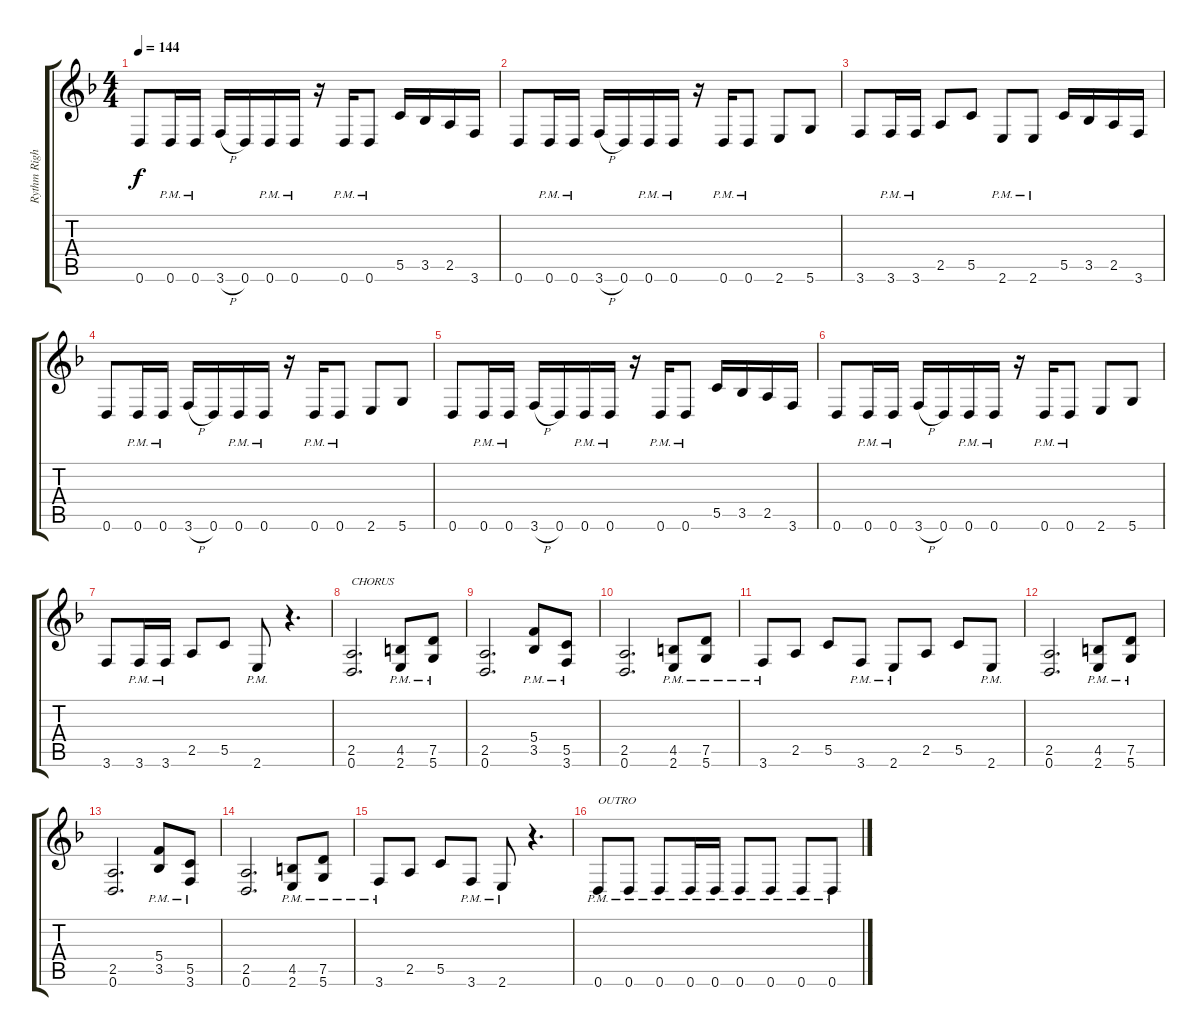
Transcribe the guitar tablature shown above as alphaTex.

\track ("Rythm Right Channel" "Rythm Righ") {instrument distortionguitar}
\staff {score tabs}
\tuning (D4 A3 F3 C3 G2 D2) {hide}
\ts (4 4)
\tempo 144
\clef g2
\ks dminor
0.6.8{dy f} 0.6{pm}.16 0.6{pm}.16 3.6{h}.16 0.6.16 0.6{pm}.16 0.6{pm}.16 r.16 0.6{pm}.16 0.6{pm}.8 5.5.16 3.5.16 2.5.16 3.6.16 |
0.6.8 0.6{pm}.16 0.6{pm}.16 3.6{h}.16 0.6.16 0.6{pm}.16 0.6{pm}.16 r.16 0.6{pm}.16 0.6{pm}.8 2.6.8 5.6.8 |
3.6.8 3.6{pm}.16 3.6{pm}.16 2.5.8 5.5.8 2.6{pm}.8 2.6{pm}.8 5.5.16 3.5.16 2.5.16 3.6.16 |
0.6.8 0.6{pm}.16 0.6{pm}.16 3.6{h}.16 0.6.16 0.6{pm}.16 0.6{pm}.16 r.16 0.6{pm}.16 0.6{pm}.8 2.6.8 5.6.8 |
0.6.8 0.6{pm}.16 0.6{pm}.16 3.6{h}.16 0.6.16 0.6{pm}.16 0.6{pm}.16 r.16 0.6{pm}.16 0.6{pm}.8 5.5.16 3.5.16 2.5.16 3.6.16 |
0.6.8 0.6{pm}.16 0.6{pm}.16 3.6{h}.16 0.6.16 0.6{pm}.16 0.6{pm}.16 r.16 0.6{pm}.16 0.6{pm}.8 2.6.8 5.6.8 |
3.6.8 3.6{pm}.16 3.6{pm}.16 2.5.8 5.5.8 2.6{pm}.8 r.4{d} |
(2.5 0.6).2{d txt "CHORUS"} (4.5{pm} 2.6{pm}).8 (7.5{pm} 5.6{pm}).8 |
(2.5 0.6).2{d} (5.4{pm} 3.5{pm}).8 (5.5{pm} 3.6{pm}).8 |
(2.5 0.6).2{d} (4.5{pm} 2.6{pm}).8 (7.5{pm} 5.6{pm}).8 |
3.6{pm}.8 2.5.8 5.5.8 3.6{pm}.8 2.6{pm}.8 2.5.8 5.5.8 2.6{pm}.8 |
(2.5 0.6).2{d} (4.5{pm} 2.6{pm}).8 (7.5{pm} 5.6{pm}).8 |
(2.5 0.6).2{d} (5.4{pm} 3.5{pm}).8 (5.5{pm} 3.6{pm}).8 |
(2.5 0.6).2{d} (4.5{pm} 2.6{pm}).8 (7.5{pm} 5.6{pm}).8 |
3.6{pm}.8 2.5.8 5.5.8 3.6{pm}.8 2.6{pm}.8 r.4{d} |
0.6{pm}.8{txt "OUTRO"} 0.6{pm}.8 0.6{pm}.8 0.6{pm}.16 0.6{pm}.16 0.6{pm}.8 0.6{pm}.8 0.6{pm}.8 0.6{pm}.8
